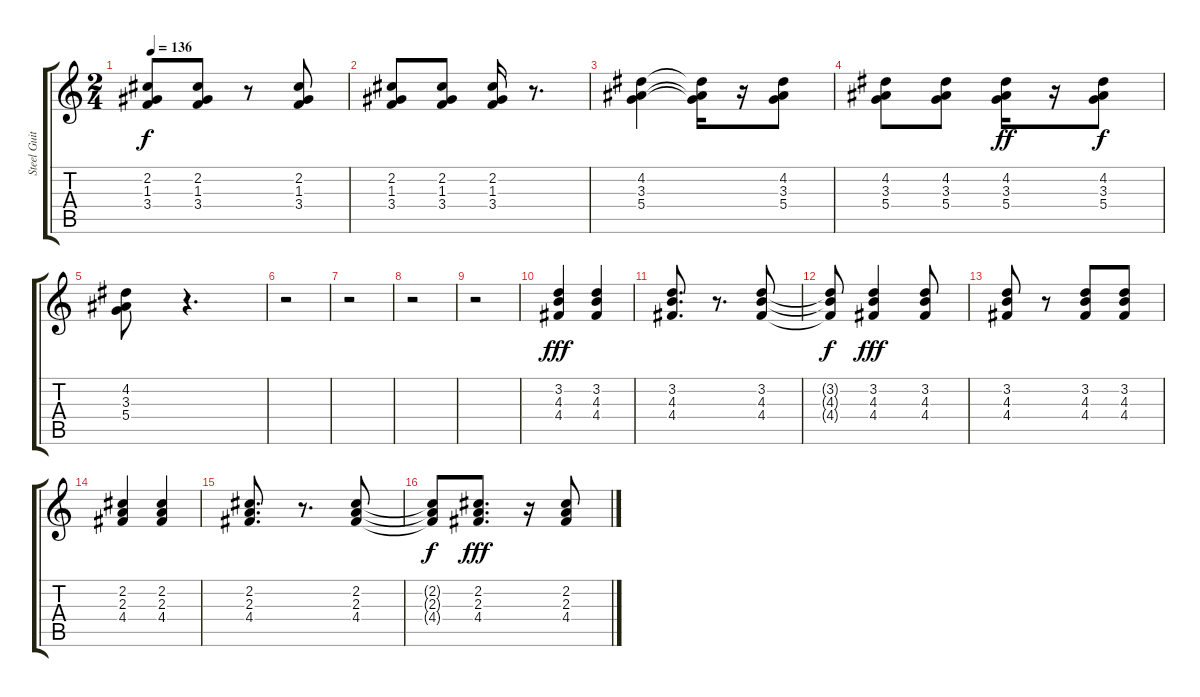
\track ("Steel Guitar" "Steel Guit") {instrument acousticguitarsteel}
\staff {score tabs}
\tuning (E4 B3 G3 D3 A2 E2) {hide}
\ts (2 4)
\tempo 136
\clef g2
\ks c
(2.2 1.3 3.4).8{dy f} (2.2 1.3 3.4).8 r.8 (2.2 1.3 3.4).8 |
(2.2 1.3 3.4).8 (2.2 1.3 3.4).8 (2.2 1.3 3.4).16 r.8{d} |
(4.2 3.3 5.4).4 (4.2{t} 3.3{t} 5.4{t}).16 r.16 (4.2 3.3 5.4).8 |
(4.2 3.3 5.4).8 (4.2 3.3 5.4).8 (4.2 3.3 5.4).16{dy ff} r.16 (4.2 3.3 5.4).8{dy f} |
(4.2 3.3 5.4).8 r.4{d} |
r.2 |
r.2 |
r.2 |
r.2 |
(3.2 4.3 4.4).4{dy fff} (3.2 4.3 4.4).4 |
(3.2 4.3 4.4).8{d} r.8{d} (3.2 4.3 4.4).8 |
(3.2{t} 4.3{t} 4.4{t}).8{dy f} (3.2 4.3 4.4).4{dy fff} (3.2 4.3 4.4).8 |
(3.2 4.3 4.4).8 r.8 (3.2 4.3 4.4).8 (3.2 4.3 4.4).8 |
(2.2 2.3 4.4).4 (2.2 2.3 4.4).4 |
(2.2 2.3 4.4).8{d} r.8{d} (2.2 2.3 4.4).8 |
(2.2{t} 2.3{t} 4.4{t}).8{dy f} (2.2 2.3 4.4).8{d dy fff} r.16 (2.2 2.3 4.4).8
